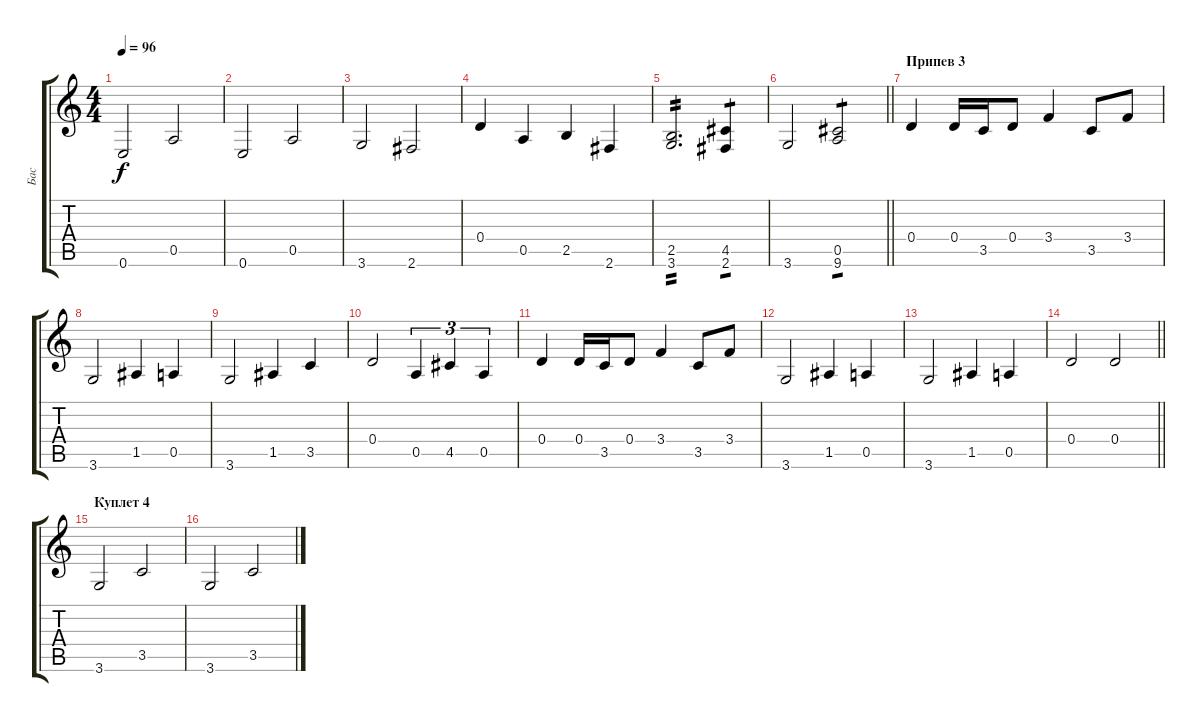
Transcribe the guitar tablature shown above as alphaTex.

\track ("Бас" "Бас") {instrument acousticguitarsteel}
\staff {score tabs}
\tuning (E4 B3 G3 D3 A2 E2) {hide}
\ts (4 4)
\tempo 96
\clef g2
\ks c
0.6.2{dy f} 0.5.2 |
0.6.2 0.5.2 |
3.6.2 2.6.2 |
0.4.4 0.5.4 2.5.4 2.6.4 |
(2.5 3.6).2{d tp 2} (4.5 2.6).4{tp 1} |
\barLineRight lightlight
3.6.2 (0.5 9.6).2{tp 1} |
\section ("" "Припев 3")
0.4.4 0.4.16 3.5.16 0.4.8 3.4.4 3.5.8 3.4.8 |
3.6.2 1.5.4 0.5.4 |
3.6.2 1.5.4 3.5.4 |
0.4.2 0.5.4{tu (3 2)} 4.5.4{tu (3 2)} 0.5.4{tu (3 2)} |
0.4.4 0.4.16 3.5.16 0.4.8 3.4.4 3.5.8 3.4.8 |
3.6.2 1.5.4 0.5.4 |
3.6.2 1.5.4 0.5.4 |
\barLineRight lightlight
0.4.2 0.4.2 |
\section ("" "Куплет 4")
3.6.2 3.5.2 |
3.6.2 3.5.2
